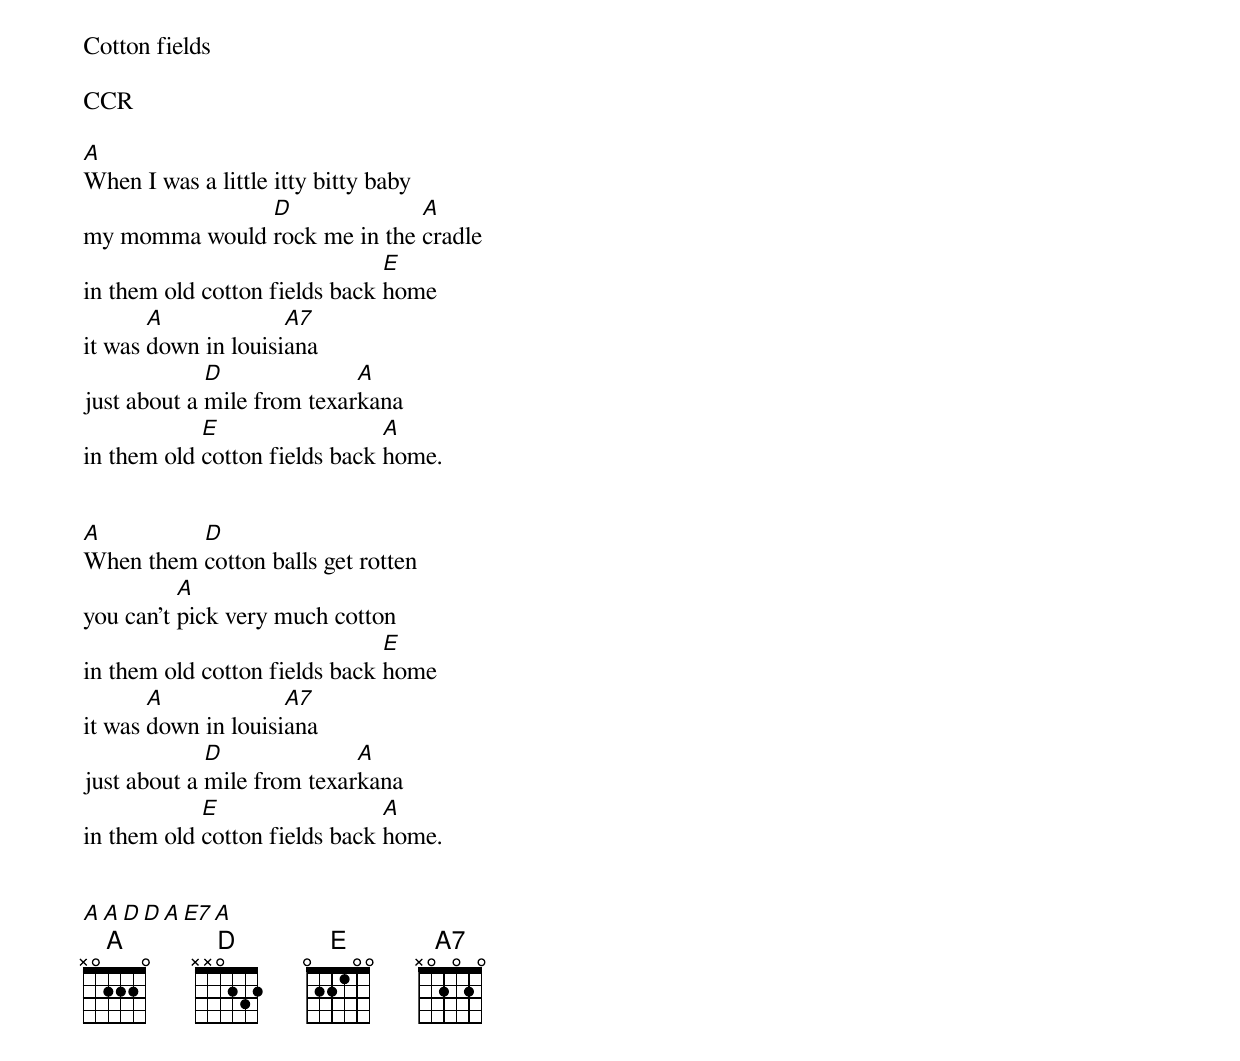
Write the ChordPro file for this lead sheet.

Cotton fields

CCR

[A]When I was a little itty bitty baby
my momma would [D]rock me in the [A]cradle
in them old cotton fields back [E]home
it was [A]down in louisi[A7]ana
just about a [D]mile from texar[A]kana
in them old [E]cotton fields back [A]home.


[A]When them [D]cotton balls get rotten
you can't [A]pick very much cotton
in them old cotton fields back [E]home
it was [A]down in louisi[A7]ana
just about a [D]mile from texar[A]kana
in them old [E]cotton fields back [A]home.


[A A D D A E7 A]
